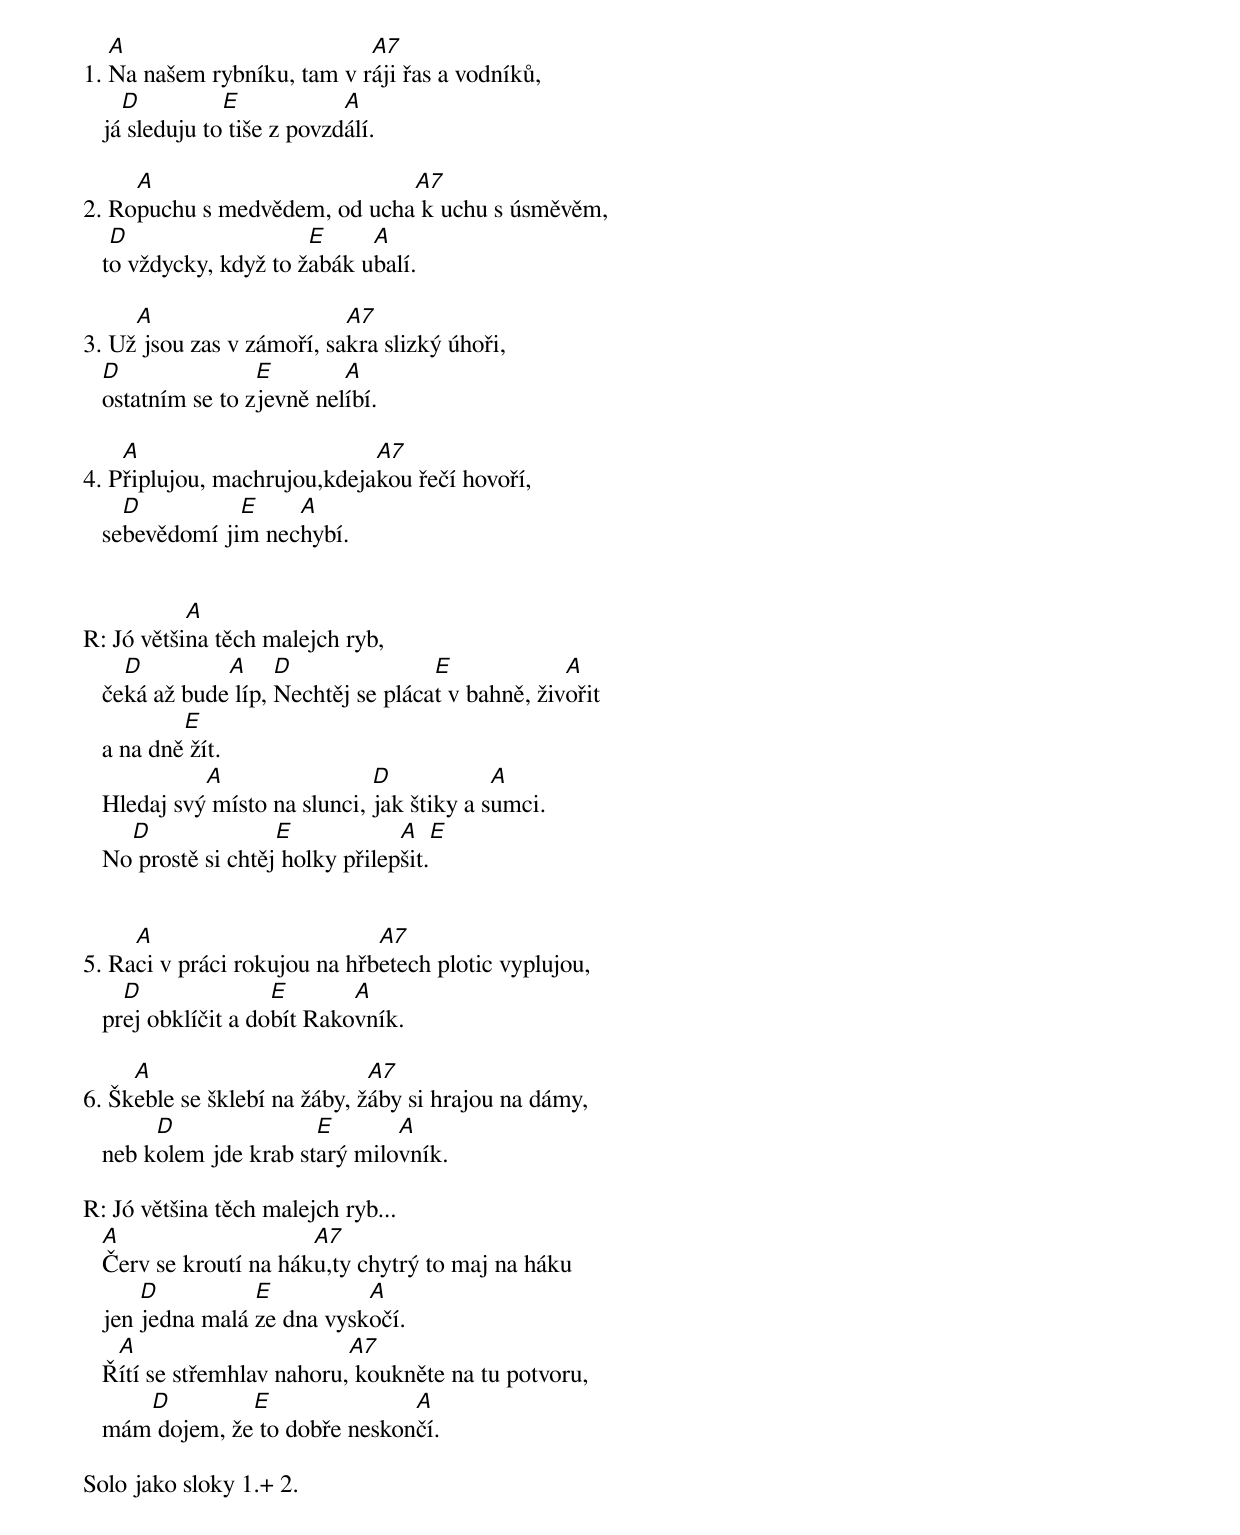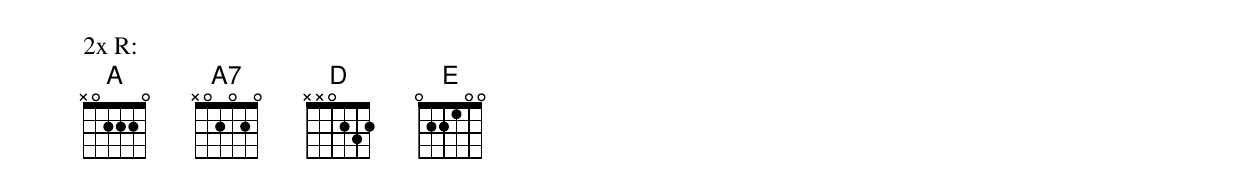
   A                        A7
1. Na našem rybníku, tam v ráji řas a vodníků,
     D          E            A
   já sleduju to tiše z povzdálí.

     A                        A7
2. Ropuchu s medvědem, od ucha k uchu s úsměvěm,
    D                   E     A
   to vždycky, když to žabák ubalí.

     A                     A7
3. Už jsou zas v zámoří, sakra slizký úhoři,
   D               E        A
   ostatním se to zjevně nelíbí.

    A                        A7
4. Připlujou, machrujou,kdejakou řečí hovoří,
     D          E    A
   sebevědomí jim nechybí.


           A
R: Jó většina těch malejch ryb,
     D         A     D               E             A
   čeká až bude líp, Nechtěj se plácat v bahně, živořit
           E
   a na dně žít.
             A                 D            A
   Hledaj svý místo na slunci, jak štiky a sumci.
     D               E            A   E
   No prostě si chtěj holky přilepšit.


     A                        A7
5. Raci v práci rokujou na hřbetech plotic vyplujou,
     D               E       A
   prej obklíčit a dobít Rakovník.

     A                        A7
6. Škeble se šklebí na žáby, žáby si hrajou na dámy,
        D               E       A
   neb kolem jde krab starý milovník.

R: Jó většina těch malejch ryb...
   A                    A7
   Červ se kroutí na háku,ty chytrý to maj na háku
       D          E          A
   jen jedna malá ze dna vyskočí.
    A                       A7
   Řítí se střemhlav nahoru, koukněte na tu potvoru,
      D         E               A
   mám dojem, že to dobře neskončí.

Solo jako sloky 1.+ 2.

2x R:
